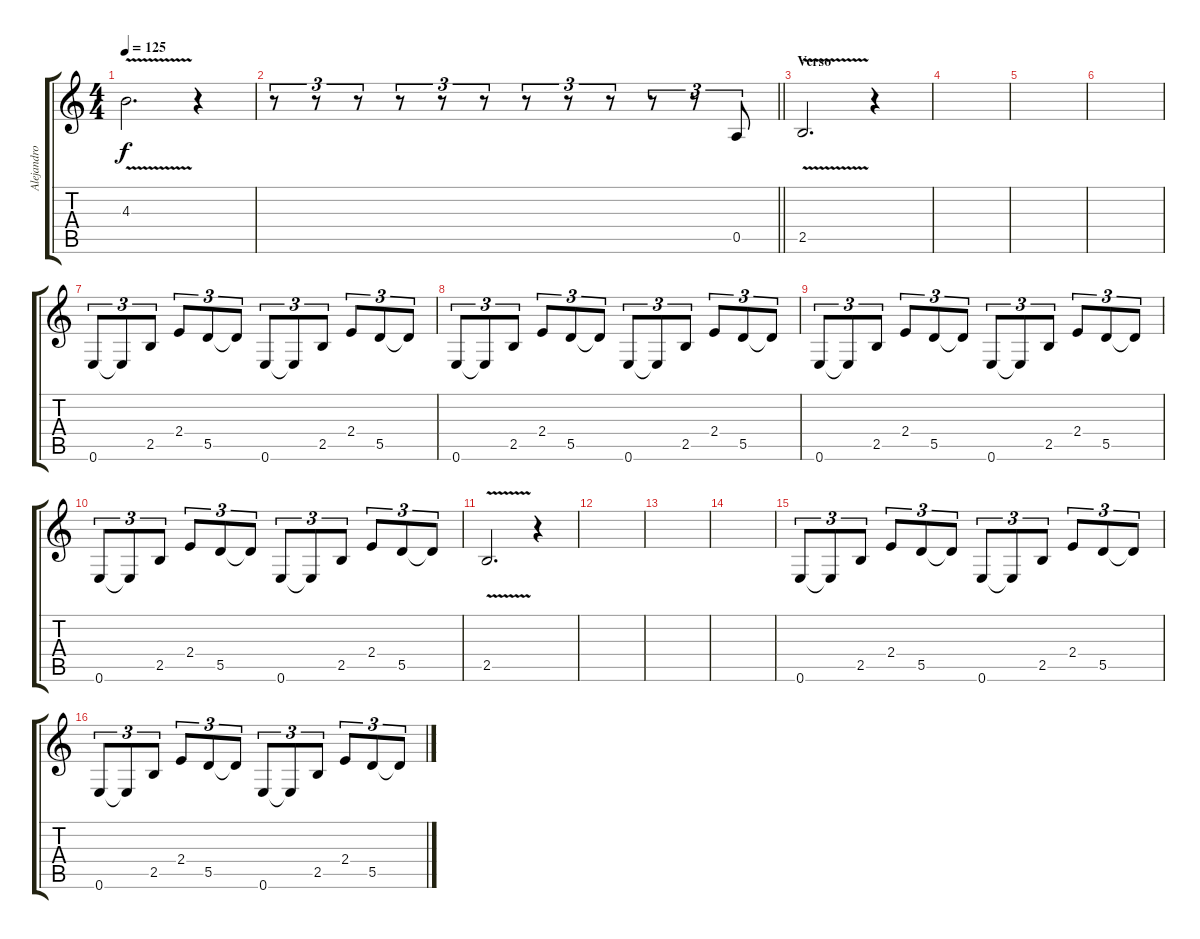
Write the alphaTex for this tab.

\track ("Alejandro Marcovich" "Alejandro ") {instrument distortionguitar}
\staff {score tabs}
\tuning (E4 B3 G3 D3 A2 E2) {hide}
\ts (4 4)
\tempo 125
\clef g2
\ks c
4.3{v}.2{d dy f} r.4 |
\barLineRight lightlight
r.8{tu (3 2)} r.8{tu (3 2)} r.8{tu (3 2)} r.8{tu (3 2)} r.8{tu (3 2)} r.8{tu (3 2)} r.8{tu (3 2)} r.8{tu (3 2)} r.8{tu (3 2)} r.8{tu (3 2)} r.8{tu (3 2)} 0.5.8{tu (3 2)} |
\section ("" "Verso")
2.5{v}.2{d} r.4 |
|
|
|
0.6.8{tu (3 2)} 0.6{t}.8{tu (3 2)} 2.5.8{tu (3 2)} 2.4.8{tu (3 2)} 5.5.8{tu (3 2)} 5.5{t}.8{tu (3 2)} 0.6.8{tu (3 2)} 0.6{t}.8{tu (3 2)} 2.5.8{tu (3 2)} 2.4.8{tu (3 2)} 5.5.8{tu (3 2)} 5.5{t}.8{tu (3 2)} |
0.6.8{tu (3 2)} 0.6{t}.8{tu (3 2)} 2.5.8{tu (3 2)} 2.4.8{tu (3 2)} 5.5.8{tu (3 2)} 5.5{t}.8{tu (3 2)} 0.6.8{tu (3 2)} 0.6{t}.8{tu (3 2)} 2.5.8{tu (3 2)} 2.4.8{tu (3 2)} 5.5.8{tu (3 2)} 5.5{t}.8{tu (3 2)} |
0.6.8{tu (3 2)} 0.6{t}.8{tu (3 2)} 2.5.8{tu (3 2)} 2.4.8{tu (3 2)} 5.5.8{tu (3 2)} 5.5{t}.8{tu (3 2)} 0.6.8{tu (3 2)} 0.6{t}.8{tu (3 2)} 2.5.8{tu (3 2)} 2.4.8{tu (3 2)} 5.5.8{tu (3 2)} 5.5{t}.8{tu (3 2)} |
0.6.8{tu (3 2)} 0.6{t}.8{tu (3 2)} 2.5.8{tu (3 2)} 2.4.8{tu (3 2)} 5.5.8{tu (3 2)} 5.5{t}.8{tu (3 2)} 0.6.8{tu (3 2)} 0.6{t}.8{tu (3 2)} 2.5.8{tu (3 2)} 2.4.8{tu (3 2)} 5.5.8{tu (3 2)} 5.5{t}.8{tu (3 2)} |
2.5{v}.2{d} r.4 |
|
|
|
0.6.8{tu (3 2)} 0.6{t}.8{tu (3 2)} 2.5.8{tu (3 2)} 2.4.8{tu (3 2)} 5.5.8{tu (3 2)} 5.5{t}.8{tu (3 2)} 0.6.8{tu (3 2)} 0.6{t}.8{tu (3 2)} 2.5.8{tu (3 2)} 2.4.8{tu (3 2)} 5.5.8{tu (3 2)} 5.5{t}.8{tu (3 2)} |
0.6.8{tu (3 2)} 0.6{t}.8{tu (3 2)} 2.5.8{tu (3 2)} 2.4.8{tu (3 2)} 5.5.8{tu (3 2)} 5.5{t}.8{tu (3 2)} 0.6.8{tu (3 2)} 0.6{t}.8{tu (3 2)} 2.5.8{tu (3 2)} 2.4.8{tu (3 2)} 5.5.8{tu (3 2)} 5.5{t}.8{tu (3 2)}
